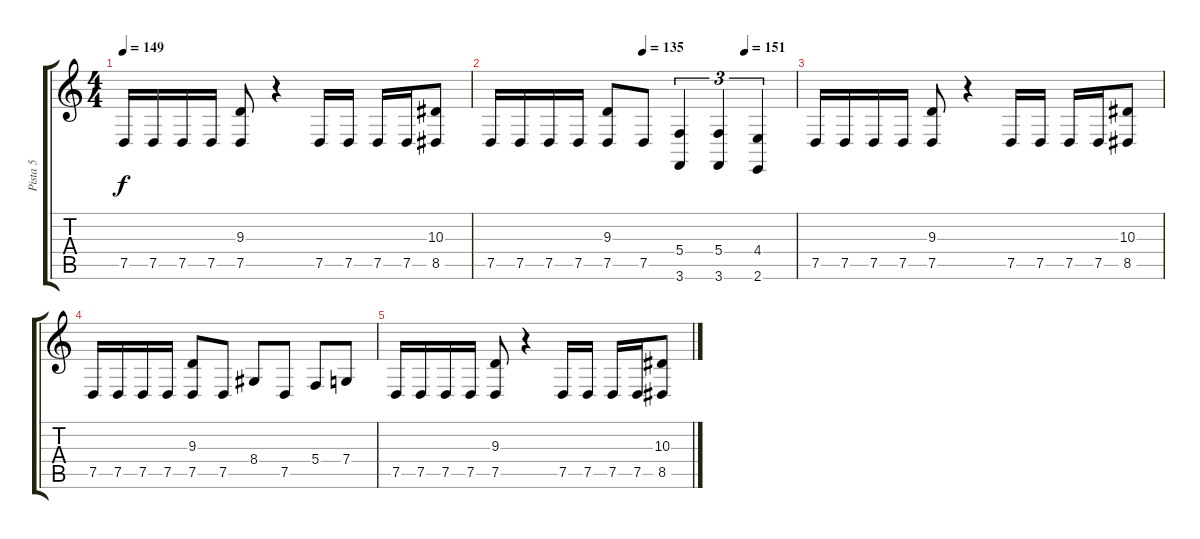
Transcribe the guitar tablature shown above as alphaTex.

\track ("Pista 5" "Pista 5") {instrument harpsichord}
\staff {score tabs}
\tuning (D4 A3 F3 C3 G2 D2) {hide}
\ts (4 4)
\tempo 149
\clef g2
\ks c
7.5.16{dy f volume 16 instrument stringensemble1} 7.5.16 7.5.16 7.5.16 (9.3 7.5).8 r.4 7.5.16 7.5.16 7.5.16 7.5.16 (10.3 8.5).8 |
\tempo (135 0.5)
\tempo (151 0.8333333333333334)
7.5.16{volume 16 instrument stringensemble1} 7.5.16 7.5.16 7.5.16 (9.3 7.5).8 7.5.8 (5.4 3.6).4{tu (3 2)} (5.4 3.6).4{tu (3 2)} (4.4 2.6).4{tu (3 2)} |
7.5.16{volume 16 instrument stringensemble1} 7.5.16 7.5.16 7.5.16 (9.3 7.5).8 r.4 7.5.16 7.5.16 7.5.16 7.5.16 (10.3 8.5).8 |
7.5.16{volume 16 instrument stringensemble1} 7.5.16 7.5.16 7.5.16 (9.3 7.5).8 7.5.8 8.4.8 7.5.8 5.4.8 7.4.8 |
7.5.16{volume 16 instrument stringensemble1} 7.5.16 7.5.16 7.5.16 (9.3 7.5).8 r.4 7.5.16 7.5.16 7.5.16 7.5.16 (10.3 8.5).8
